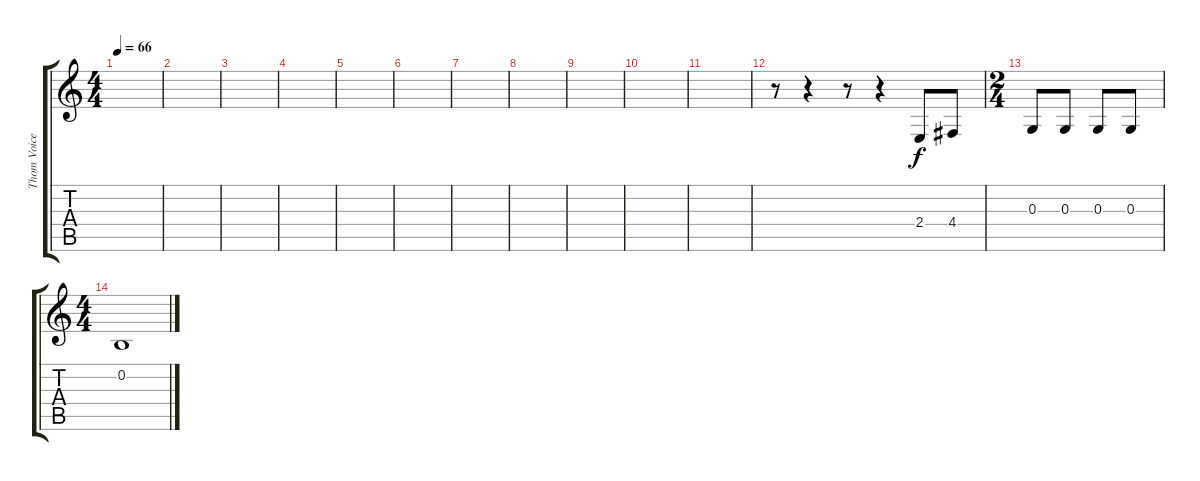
\track ("Thom Voice" "Thom Voice") {instrument synthvoice}
\staff {score tabs}
\tuning (E4 B3 G3 D3 A2 E2) {hide}
\ts (4 4)
\tempo 66
\clef g2
\ks c
|
|
|
|
|
|
|
|
|
|
|
r.8 r.4 r.8 r.4 2.4.8 4.4.8 |
\ts (2 4)
0.3.8 0.3.8 0.3.8 0.3.8 |
\ts (4 4)
0.2.1
